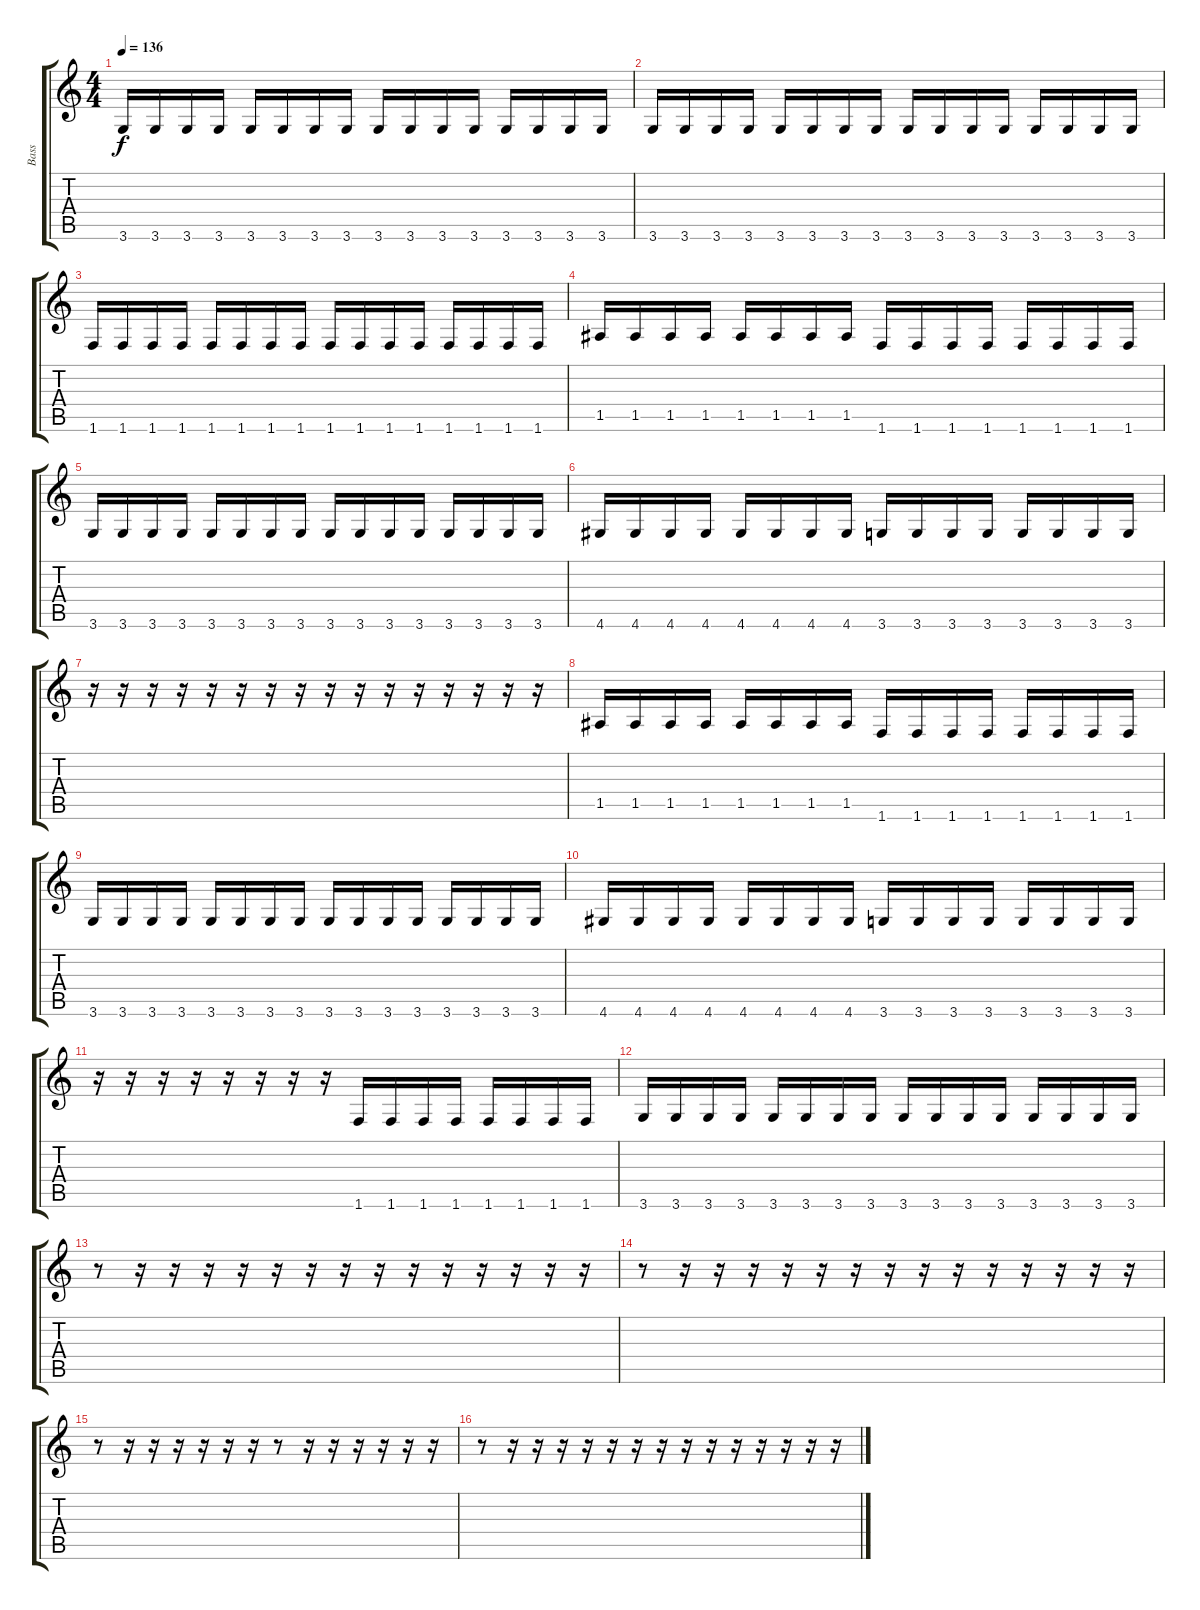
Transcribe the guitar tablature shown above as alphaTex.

\track ("Bass" "Bass") {instrument electricbassfinger}
\staff {score tabs}
\tuning (E4 B3 G3 D3 A2 E2) {hide}
\ts (4 4)
\tempo 136
\clef g2
\ks c
3.6.16{dy f} 3.6.16 3.6.16 3.6.16 3.6.16 3.6.16 3.6.16 3.6.16 3.6.16 3.6.16 3.6.16 3.6.16 3.6.16 3.6.16 3.6.16 3.6.16 |
3.6.16 3.6.16 3.6.16 3.6.16 3.6.16 3.6.16 3.6.16 3.6.16 3.6.16 3.6.16 3.6.16 3.6.16 3.6.16 3.6.16 3.6.16 3.6.16 |
1.6.16 1.6.16 1.6.16 1.6.16 1.6.16 1.6.16 1.6.16 1.6.16 1.6.16 1.6.16 1.6.16 1.6.16 1.6.16 1.6.16 1.6.16 1.6.16 |
1.5.16 1.5.16 1.5.16 1.5.16 1.5.16 1.5.16 1.5.16 1.5.16 1.6.16 1.6.16 1.6.16 1.6.16 1.6.16 1.6.16 1.6.16 1.6.16 |
3.6.16 3.6.16 3.6.16 3.6.16 3.6.16 3.6.16 3.6.16 3.6.16 3.6.16 3.6.16 3.6.16 3.6.16 3.6.16 3.6.16 3.6.16 3.6.16 |
4.6.16 4.6.16 4.6.16 4.6.16 4.6.16 4.6.16 4.6.16 4.6.16 3.6.16 3.6.16 3.6.16 3.6.16 3.6.16 3.6.16 3.6.16 3.6.16 |
r.16 r.16 r.16 r.16 r.16 r.16 r.16 r.16 r.16 r.16 r.16 r.16 r.16 r.16 r.16 r.16 |
1.5.16 1.5.16 1.5.16 1.5.16 1.5.16 1.5.16 1.5.16 1.5.16 1.6.16 1.6.16 1.6.16 1.6.16 1.6.16 1.6.16 1.6.16 1.6.16 |
3.6.16 3.6.16 3.6.16 3.6.16 3.6.16 3.6.16 3.6.16 3.6.16 3.6.16 3.6.16 3.6.16 3.6.16 3.6.16 3.6.16 3.6.16 3.6.16 |
4.6.16 4.6.16 4.6.16 4.6.16 4.6.16 4.6.16 4.6.16 4.6.16 3.6.16 3.6.16 3.6.16 3.6.16 3.6.16 3.6.16 3.6.16 3.6.16 |
r.16 r.16 r.16 r.16 r.16 r.16 r.16 r.16 1.6.16 1.6.16 1.6.16 1.6.16 1.6.16 1.6.16 1.6.16 1.6.16 |
3.6.16 3.6.16 3.6.16 3.6.16 3.6.16 3.6.16 3.6.16 3.6.16 3.6.16 3.6.16 3.6.16 3.6.16 3.6.16 3.6.16 3.6.16 3.6.16 |
r.8 r.16 r.16 r.16 r.16 r.16 r.16 r.16 r.16 r.16 r.16 r.16 r.16 r.16 r.16 |
r.8 r.16 r.16 r.16 r.16 r.16 r.16 r.16 r.16 r.16 r.16 r.16 r.16 r.16 r.16 |
r.8 r.16 r.16 r.16 r.16 r.16 r.16 r.8 r.16 r.16 r.16 r.16 r.16 r.16 |
r.8 r.16 r.16 r.16 r.16 r.16 r.16 r.16 r.16 r.16 r.16 r.16 r.16 r.16 r.16
